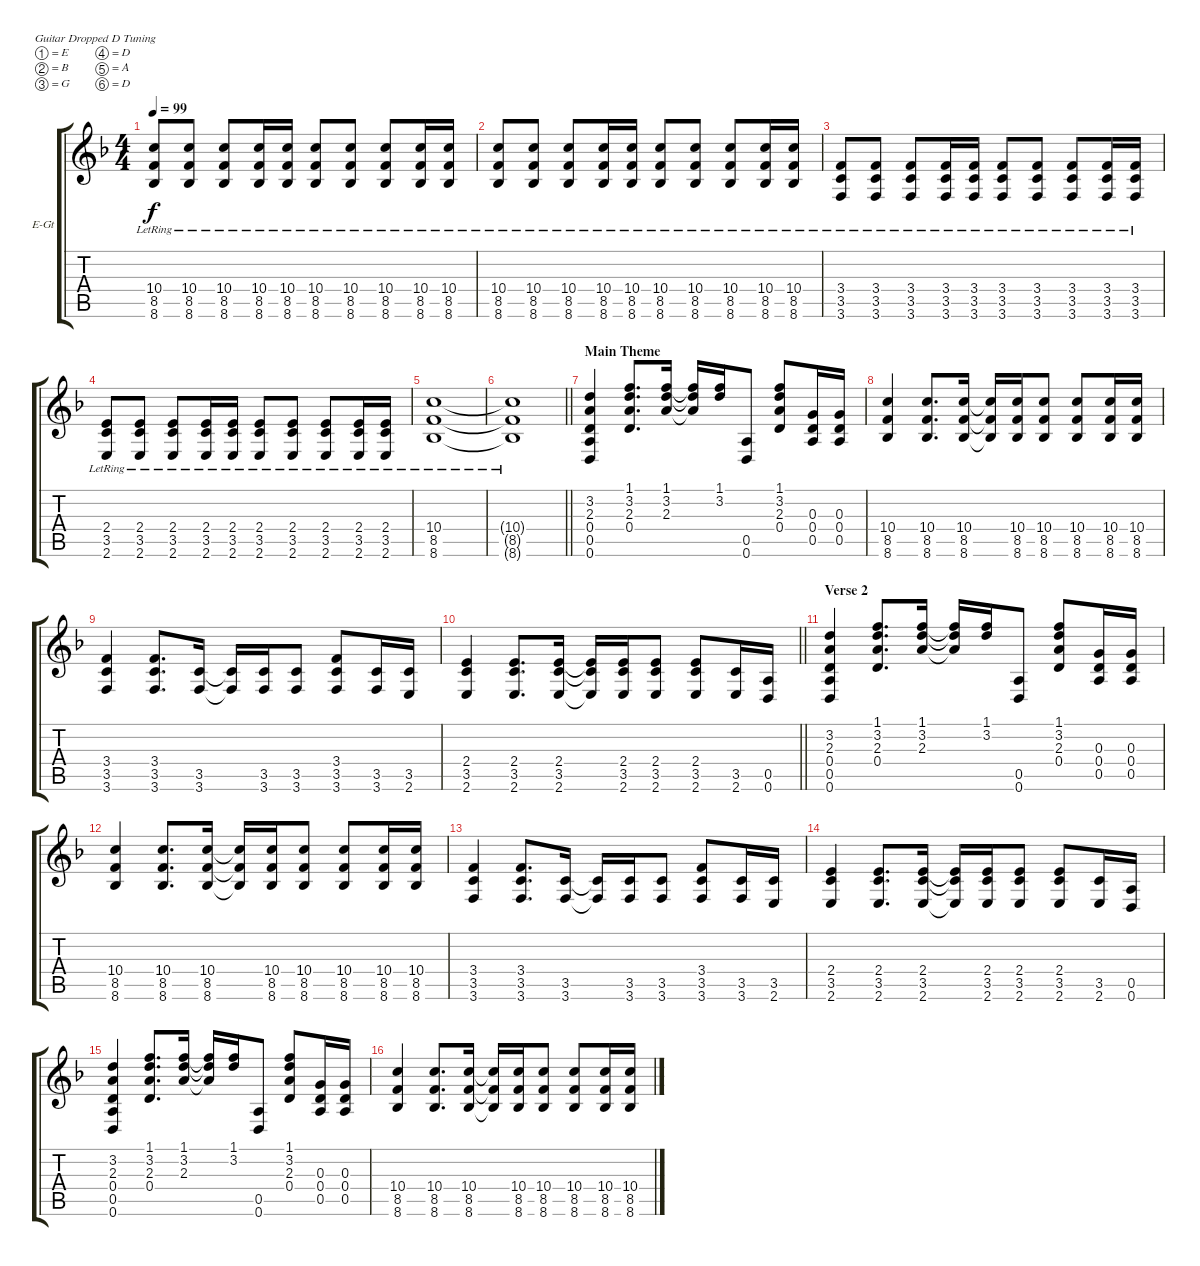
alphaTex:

\bracketExtendMode groupsimilarinstruments
\firstSystemTrackNameOrientation horizontal
\otherSystemsTrackNameOrientation horizontal
\track ("Deryck Whibley - Guitar 1 (rhythm)" "E-Gt") {instrument electricguitarclean}
\staff {score tabs}
\tuning (E4 B3 G3 D3 A2 D2)
\ts (4 4)
\tempo 99
\clef g2
\ks f
(10.4{lr} 8.5{lr} 8.6{lr}).8{dy f} (10.4{lr} 8.5{lr} 8.6{lr}).8 (10.4{lr} 8.5{lr} 8.6{lr}).8 (10.4{lr} 8.5{lr} 8.6{lr}).16 (10.4{lr} 8.5{lr} 8.6{lr}).16 (10.4{lr} 8.5{lr} 8.6{lr}).8 (10.4{lr} 8.5{lr} 8.6{lr}).8 (10.4{lr} 8.5{lr} 8.6{lr}).8 (10.4{lr} 8.5{lr} 8.6{lr}).16 (10.4{lr} 8.5{lr} 8.6{lr}).16 |
(10.4{lr} 8.5{lr} 8.6{lr}).8 (10.4{lr} 8.5{lr} 8.6{lr}).8 (10.4{lr} 8.5{lr} 8.6{lr}).8 (10.4{lr} 8.5{lr} 8.6{lr}).16 (10.4{lr} 8.5{lr} 8.6{lr}).16 (10.4{lr} 8.5{lr} 8.6{lr}).8 (10.4{lr} 8.5{lr} 8.6{lr}).8 (10.4{lr} 8.5{lr} 8.6{lr}).8 (10.4{lr} 8.5{lr} 8.6{lr}).16 (10.4{lr} 8.5{lr} 8.6{lr}).16 |
(3.4{lr} 3.5{lr} 3.6{lr}).8 (3.4{lr} 3.5{lr} 3.6{lr}).8 (3.4{lr} 3.5{lr} 3.6{lr}).8 (3.4{lr} 3.5{lr} 3.6{lr}).16 (3.4{lr} 3.5{lr} 3.6{lr}).16 (3.4{lr} 3.5{lr} 3.6{lr}).8 (3.4{lr} 3.5{lr} 3.6{lr}).8 (3.4{lr} 3.5{lr} 3.6{lr}).8 (3.4{lr} 3.5{lr} 3.6{lr}).16 (3.4{lr} 3.5{lr} 3.6{lr}).16 |
(2.4{lr} 3.5{lr} 2.6{lr}).8 (2.4{lr} 3.5{lr} 2.6{lr}).8 (2.4{lr} 3.5{lr} 2.6{lr}).8 (2.4{lr} 3.5{lr} 2.6{lr}).16 (2.4{lr} 3.5{lr} 2.6{lr}).16 (2.4{lr} 3.5{lr} 2.6{lr}).8 (2.4{lr} 3.5{lr} 2.6{lr}).8 (2.4{lr} 3.5{lr} 2.6{lr}).8 (2.4{lr} 3.5{lr} 2.6{lr}).16 (2.4{lr} 3.5{lr} 2.6{lr}).16 |
(10.4{lr} 8.5{lr} 8.6{lr}).1 |
\barLineRight lightlight
(10.4{lr t} 8.5{lr t} 8.6{lr t}).1 |
\section ("" "Main Theme")
(3.2 2.3 0.4 0.5 0.6).4 (1.1 3.2 2.3 0.4).8{d} (1.1 3.2 2.3).16 (1.1{t} 3.2{t} 2.3{t}).16 (1.1 3.2).16 (0.5 0.6).8 (1.1 3.2 2.3 0.4).8 (0.3 0.4 0.5).16 (0.3 0.4 0.5).16 |
(10.4 8.5 8.6).4 (10.4 8.5 8.6).8{d} (10.4 8.5 8.6).16 (10.4{t} 8.5{t} 8.6{t}).16 (10.4 8.5 8.6).16 (10.4 8.5 8.6).8 (10.4 8.5 8.6).8 (10.4 8.5 8.6).16 (10.4 8.5 8.6).16 |
(3.4 3.5 3.6).4 (3.4 3.5 3.6).8{d} (3.5 3.6).16 (3.5{t} 3.6{t}).16 (3.5 3.6).16 (3.5 3.6).8 (3.4 3.5 3.6).8 (3.5 3.6).16 (3.5 2.6).16 |
\barLineRight lightlight
(2.4 3.5 2.6).4 (2.4 3.5 2.6).8{d} (2.4 3.5 2.6).16 (2.4{t} 3.5{t} 2.6{t}).16 (2.4 3.5 2.6).16 (2.4 3.5 2.6).8 (2.4 3.5 2.6).8 (3.5 2.6).16 (0.5 0.6).16 |
\section ("" "Verse 2")
(3.2 2.3 0.4 0.5 0.6).4 (1.1 3.2 2.3 0.4).8{d} (1.1 3.2 2.3).16 (1.1{t} 3.2{t} 2.3{t}).16 (1.1 3.2).16 (0.5 0.6).8 (1.1 3.2 2.3 0.4).8 (0.3 0.4 0.5).16 (0.3 0.4 0.5).16 |
(10.4 8.5 8.6).4 (10.4 8.5 8.6).8{d} (10.4 8.5 8.6).16 (10.4{t} 8.5{t} 8.6{t}).16 (10.4 8.5 8.6).16 (10.4 8.5 8.6).8 (10.4 8.5 8.6).8 (10.4 8.5 8.6).16 (10.4 8.5 8.6).16 |
(3.4 3.5 3.6).4 (3.4 3.5 3.6).8{d} (3.5 3.6).16 (3.5{t} 3.6{t}).16 (3.5 3.6).16 (3.5 3.6).8 (3.4 3.5 3.6).8 (3.5 3.6).16 (3.5 2.6).16 |
(2.4 3.5 2.6).4 (2.4 3.5 2.6).8{d} (2.4 3.5 2.6).16 (2.4{t} 3.5{t} 2.6{t}).16 (2.4 3.5 2.6).16 (2.4 3.5 2.6).8 (2.4 3.5 2.6).8 (3.5 2.6).16 (0.5 0.6).16 |
(3.2 2.3 0.4 0.5 0.6).4 (1.1 3.2 2.3 0.4).8{d} (1.1 3.2 2.3).16 (1.1{t} 3.2{t} 2.3{t}).16 (1.1 3.2).16 (0.5 0.6).8 (1.1 3.2 2.3 0.4).8 (0.3 0.4 0.5).16 (0.3 0.4 0.5).16 |
(10.4 8.5 8.6).4 (10.4 8.5 8.6).8{d} (10.4 8.5 8.6).16 (10.4{t} 8.5{t} 8.6{t}).16 (10.4 8.5 8.6).16 (10.4 8.5 8.6).8 (10.4 8.5 8.6).8 (10.4 8.5 8.6).16 (10.4 8.5 8.6).16
